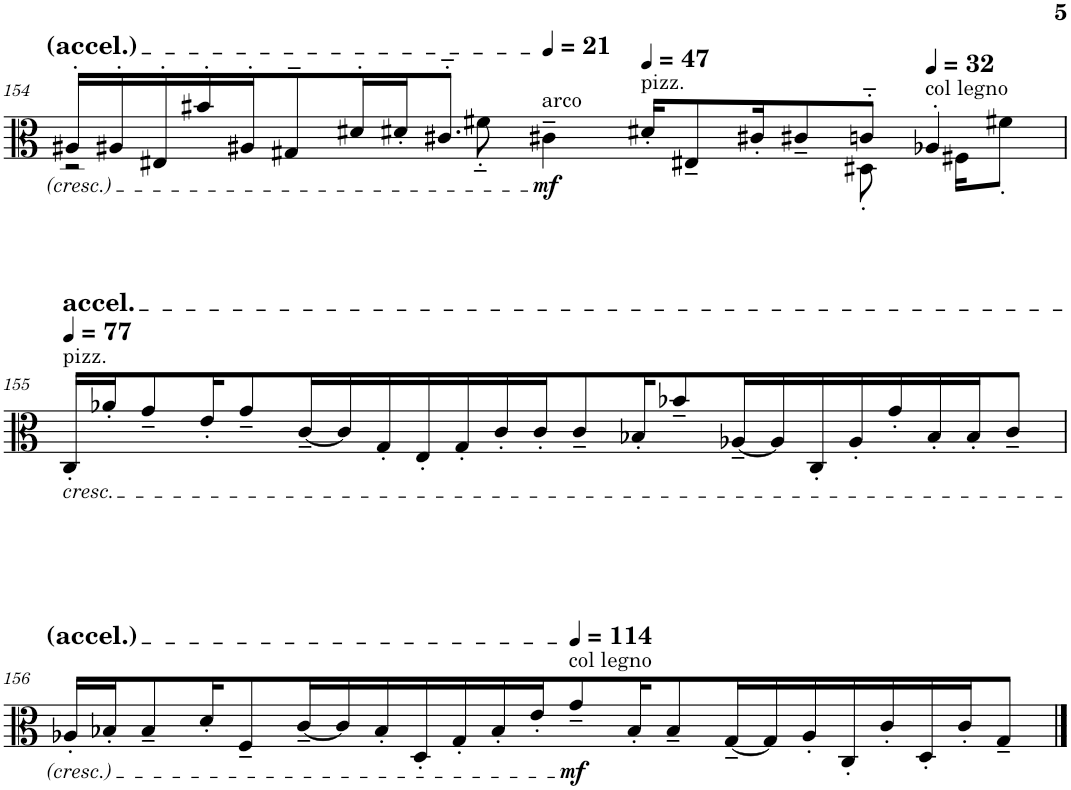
**kern	**dynam
*part1	*part1
*staff1	*staff1
*I"Viola	*
*I'Vla.	*
!!LO:PB:g=z
*clefC3	*
*k[]	*
*M7/4	*
=154	=154
*^	*
16A#X'/LL	2r	.
16A#X'/	.	.
16E#X'/	.	.
16b#X'/	.	.
16A#X'/J	.	.
8G#X~/	.	.
16d#X'/L	.	.
16d#X'/J	8ryy	.
8.c#X'~/J	.	.
.	8f#X'~\	.
*MM21	*	*
!LO:TX:a:t=arco	!	!
!	!	!LO:DY:b
4c#X~\	8ryy	mf
*v	*v	*
*MM47	*
*^	*
!LO:TX:a:t=pizz.	!	!
*v	*v	*
16d#X'/KL	.
8E#X~/	.
16c#X'/K	.
8c#X~/	.
*^	*
8cn'~/J	8D#X'\	.
*MM32	*	*
!LO:TX:a:t=col legno	!	!
4A-X'/	16ryy	.
.	16F#X\KL	.
.	8f#X'\J	.
*v	*v	*
!!LO:LB:g=z
=155	=155
*MM77	*
*^	*
!LO:TX:a:t=pizz.	!	!
!LO:TX:a:t=accel.	!	!
!LO:TX:b:i:t=cresc.	!	!
*v	*v	*
16C'/LL	.
16a-X'/J	.
8g~/	.
16e'/K	.
8g~/	.
[16c~/L	.
16c/]	.
16G'/	.
16E'/	.
16G'/	.
16c'/	.
16c'/J	.
8c~/	.
16B-X'/K	.
8b-X~/	.
[16A-X~/L	.
16A-/]	.
16C'/	.
16A-'/	.
16g'/	.
16B-'/	.
16B-'/J	.
8c~/J	.
!!LO:LB:g=z
=156	=156
16A-X'/LL	.
16B-X'/J	.
8B-~/	.
16d'/K	.
8F~/	.
[16c~/L	.
16c/]	.
16B-'/	.
16D'/	.
16G'/	.
16B-'/	.
16e'/J	.
*MM114	*
!LO:TX:a:t=col legno	!
!	!LO:DY:b
8g~/	mf
16B-'/K	.
8B-~/	.
[16G~/L	.
16G/]	.
16A-'/	.
16C'/	.
16c'/	.
16D'/	.
16c'/J	.
8G~/J	.
==	==
*-	*-
